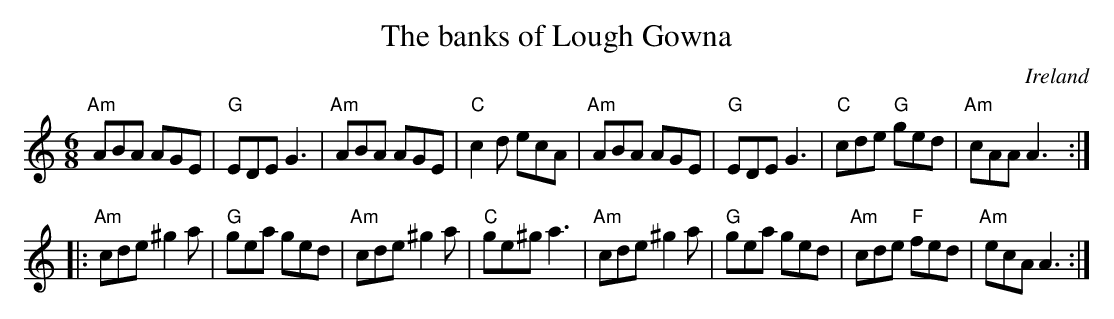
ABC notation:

X:1
T:The banks of Lough Gowna
O:Ireland
M:6/8
L:1/8
K:C
"Am"ABA AGE|"G"EDE G3|"Am"ABA AGE|"C"c2d ecA|\
"Am"ABA AGE|"G"EDE G3|"C"cde "G"ged|"Am"cAA A3:|
|:"Am"cde ^g2a|"G"gea ged|"Am"cde ^g2a|"C"ge^g a3|\
"Am"cde ^g2a|"G"gea ged|"Am"cde "F"fed|"Am"ecA A3:|
